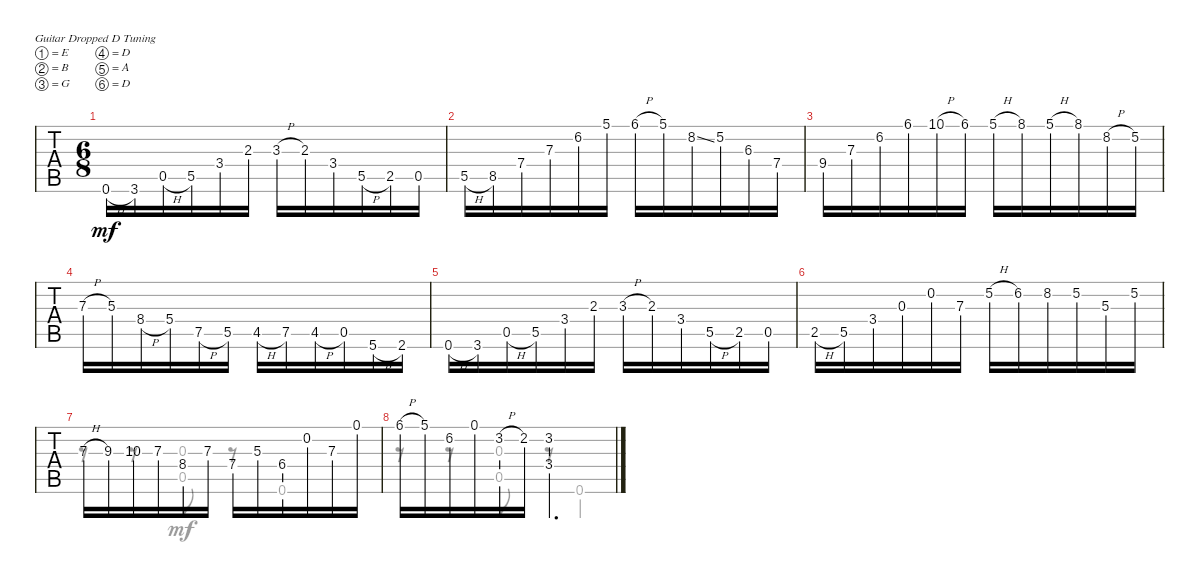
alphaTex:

\bracketExtendMode groupsimilarinstruments
\singleTrackTrackNamePolicy hidden
\multiTrackTrackNamePolicy hidden
\firstSystemTrackNameOrientation horizontal
\otherSystemsTrackNameOrientation horizontal
\track ("Untitled" "S-Gt") {instrument acousticgrandpiano}
\staff {tabs}
\tuning (E4 B3 G3 D3 A2 D2)
\displaytranspose 12
\voice
\ts (6 8)
\tempo (60 hide)
\clef g2
\ks dminor
0.6{h}.16{dy mf} 3.6.16 0.5{h}.16 5.5.16 3.4.16 2.3.16 3.3{h}.16 2.3.16 3.4.16 5.5{h}.16 2.5.16 0.5.16 |
5.5{h}.16 8.5.16 7.4.16 7.3.16 6.2.16 5.1.16 6.1{h}.16 5.1.16 8.2{ss}.16 5.2.16 6.3.16 7.4.16 |
9.4.16 7.3.16 6.2.16 6.1.16 10.1{h}.16 6.1.16 5.1{h}.16 8.1.16 5.1{h}.16 8.1.16 8.2{h}.16 5.2.16 |
7.3{h}.16 5.3.16 8.4{h}.16 5.4.16 7.5{h}.16 5.5.16 4.5{h}.16 7.5.16 4.5{h}.16 0.5.16 5.6{h}.16 2.6.16 |
0.6{h}.16 3.6.16 0.5{h}.16 5.5.16 3.4.16 2.3.16 3.3{h}.16 2.3.16 3.4.16 5.5{h}.16 2.5.16 0.5.16 |
2.5{h}.16 5.5.16 3.4.16 0.3.16 0.2.16 7.3.16 5.2{h}.16 6.2.16 8.2.16 5.2.16 5.3.16 5.2.16 |
7.3{h}.16 9.3.16 10.3.16 7.3.16 8.4.16 7.3.16 7.4.16 5.3.16 6.4.16 0.2.16 7.3.16 0.1.16 |
6.1{h}.16 5.1.16 6.2.16 0.1.16 3.2{h}.16 2.2.16 (3.2 3.4).4{d}
\voice
\clef g2
\ottava regular
\simile none
\ks dminor
|
|
|
|
|
|
r.8 r.8 (0.3 0.5).8 r.8 0.6.4 |
r.8 r.8 (0.3 0.5).8 r.8 0.6.4
